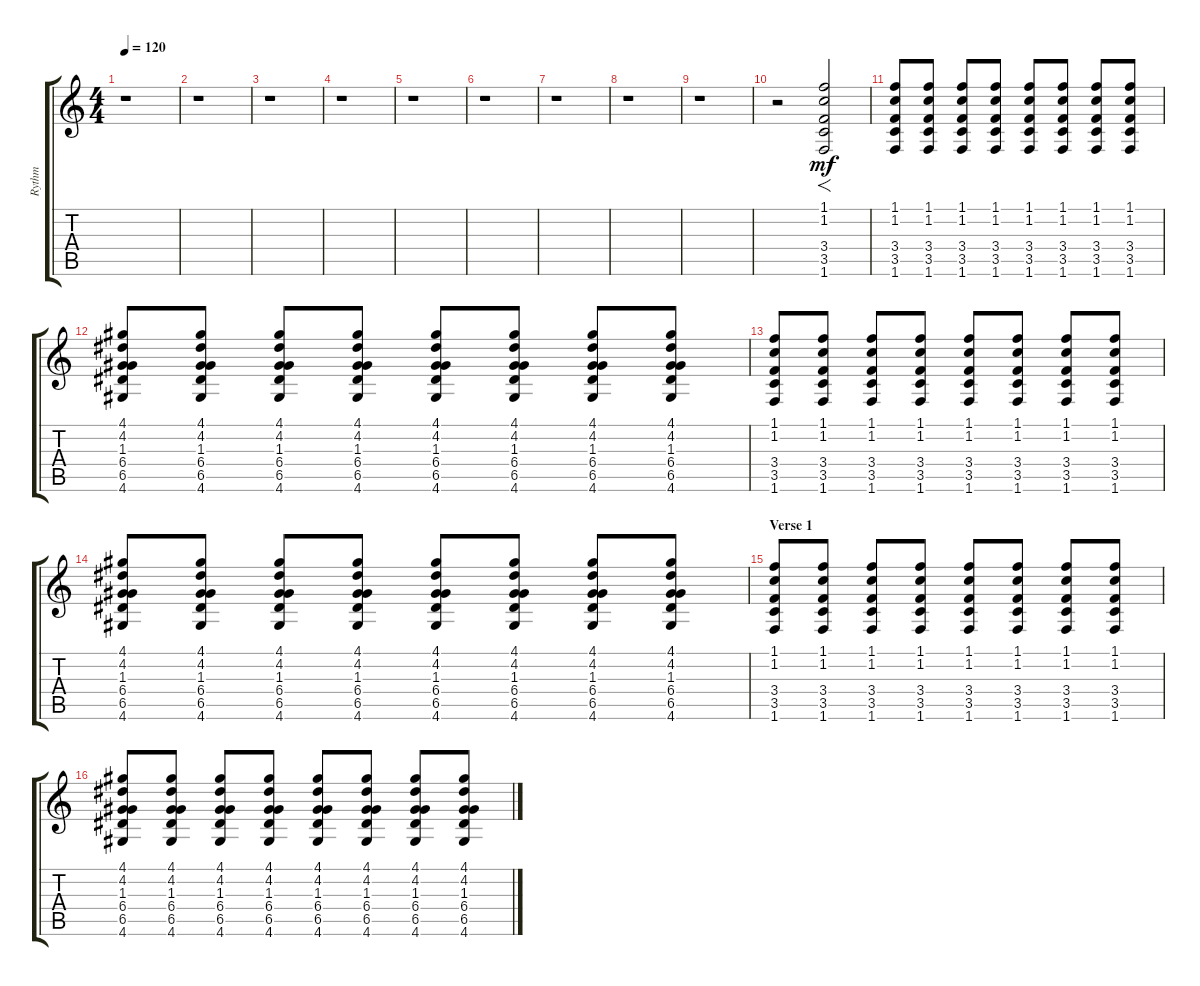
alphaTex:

\track ("Rythm" "Rythm") {instrument distortionguitar}
\staff {score tabs}
\tuning (E4 B3 G3 D3 A2 E2) {hide}
\ts (4 4)
\tempo 120
\clef g2
\ks c
r.1{dy mf instrument distortionguitar} |
r.1 |
r.1 |
r.1 |
r.1 |
r.1 |
r.1 |
r.1 |
r.1 |
r.2 (1.1 1.2 3.4 3.5 1.6).2{f} |
(1.1 1.2 3.4 3.5 1.6).8{volume 16} (1.1 1.2 3.4 3.5 1.6).8 (1.1 1.2 3.4 3.5 1.6).8 (1.1 1.2 3.4 3.5 1.6).8 (1.1 1.2 3.4 3.5 1.6).8 (1.1 1.2 3.4 3.5 1.6).8 (1.1 1.2 3.4 3.5 1.6).8 (1.1 1.2 3.4 3.5 1.6).8 |
(4.1 4.2 1.3 6.4 6.5 4.6).8 (4.1 4.2 1.3 6.4 6.5 4.6).8 (4.1 4.2 1.3 6.4 6.5 4.6).8 (4.1 4.2 1.3 6.4 6.5 4.6).8 (4.1 4.2 1.3 6.4 6.5 4.6).8 (4.1 4.2 1.3 6.4 6.5 4.6).8 (4.1 4.2 1.3 6.4 6.5 4.6).8 (4.1 4.2 1.3 6.4 6.5 4.6).8 |
(1.1 1.2 3.4 3.5 1.6).8 (1.1 1.2 3.4 3.5 1.6).8 (1.1 1.2 3.4 3.5 1.6).8 (1.1 1.2 3.4 3.5 1.6).8 (1.1 1.2 3.4 3.5 1.6).8 (1.1 1.2 3.4 3.5 1.6).8 (1.1 1.2 3.4 3.5 1.6).8 (1.1 1.2 3.4 3.5 1.6).8 |
(4.1 4.2 1.3 6.4 6.5 4.6).8 (4.1 4.2 1.3 6.4 6.5 4.6).8 (4.1 4.2 1.3 6.4 6.5 4.6).8 (4.1 4.2 1.3 6.4 6.5 4.6).8 (4.1 4.2 1.3 6.4 6.5 4.6).8 (4.1 4.2 1.3 6.4 6.5 4.6).8 (4.1 4.2 1.3 6.4 6.5 4.6).8 (4.1 4.2 1.3 6.4 6.5 4.6).8 |
\section ("" "Verse 1")
(1.1 1.2 3.4 3.5 1.6).8 (1.1 1.2 3.4 3.5 1.6).8 (1.1 1.2 3.4 3.5 1.6).8 (1.1 1.2 3.4 3.5 1.6).8 (1.1 1.2 3.4 3.5 1.6).8 (1.1 1.2 3.4 3.5 1.6).8 (1.1 1.2 3.4 3.5 1.6).8 (1.1 1.2 3.4 3.5 1.6).8 |
(4.1 4.2 1.3 6.4 6.5 4.6).8 (4.1 4.2 1.3 6.4 6.5 4.6).8 (4.1 4.2 1.3 6.4 6.5 4.6).8 (4.1 4.2 1.3 6.4 6.5 4.6).8 (4.1 4.2 1.3 6.4 6.5 4.6).8 (4.1 4.2 1.3 6.4 6.5 4.6).8 (4.1 4.2 1.3 6.4 6.5 4.6).8 (4.1 4.2 1.3 6.4 6.5 4.6).8
